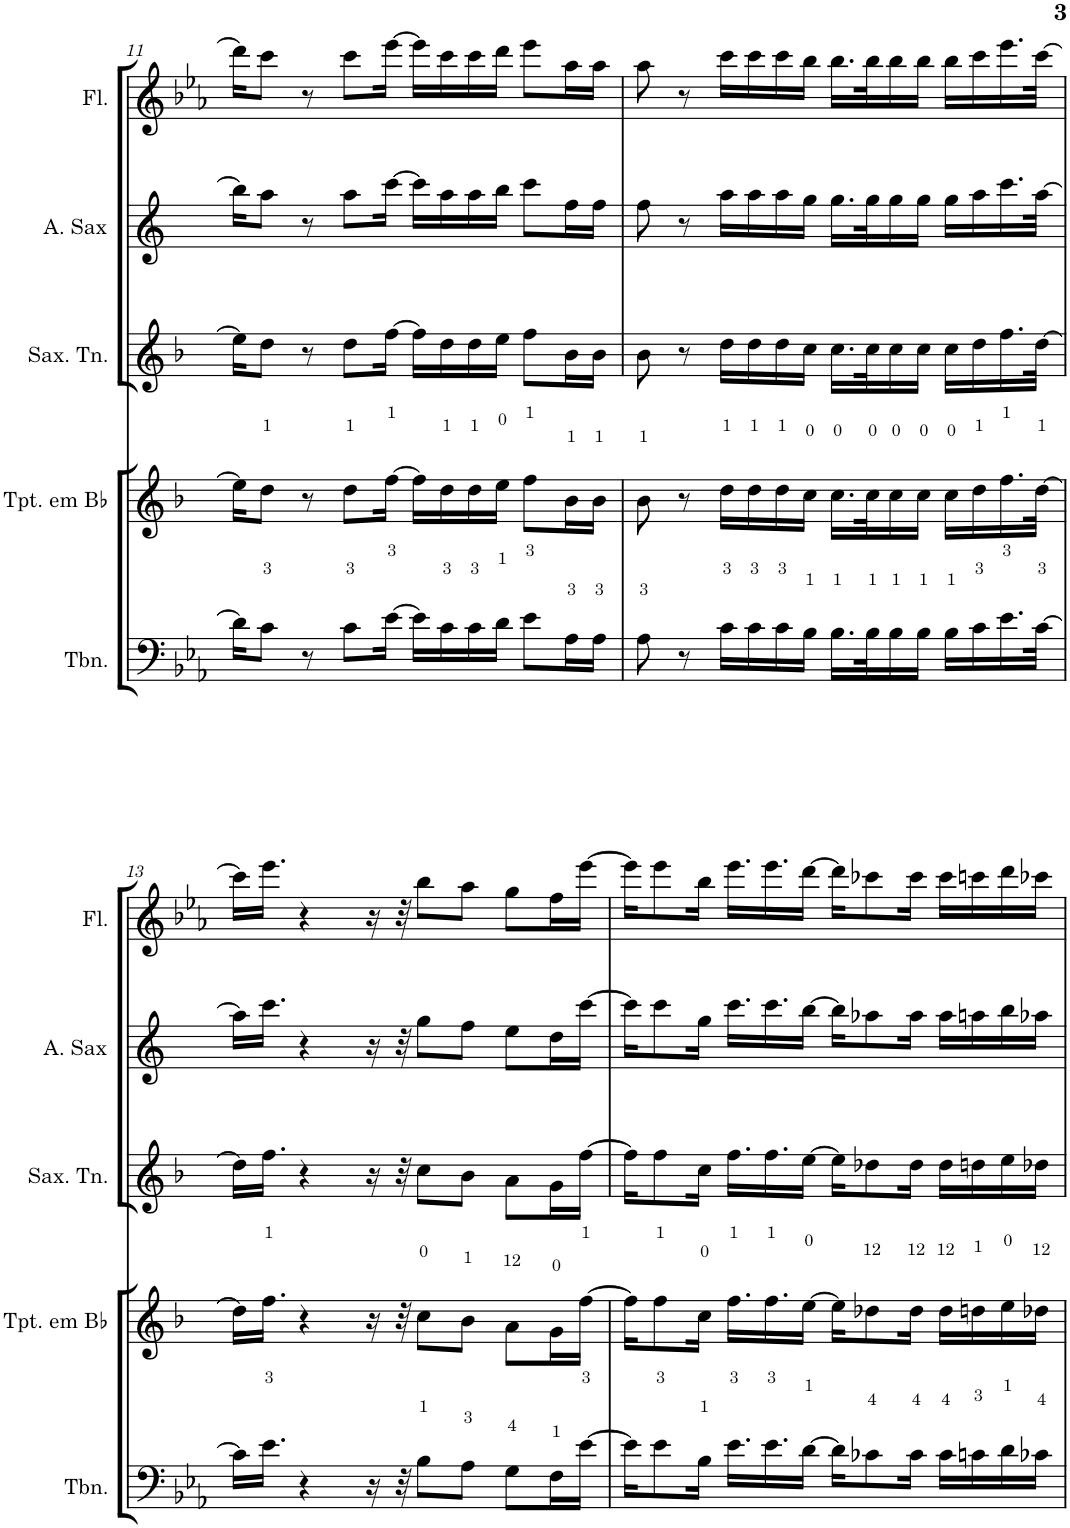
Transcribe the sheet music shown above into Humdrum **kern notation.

**kern	**kern	**kern	**kern	**kern
*part5	*part4	*part3	*part2	*part1
*staff5	*staff4	*staff3	*staff2	*staff1
*I"Trombone	*I"Trompete em Bb	*I"Saxofone Tenor	*I"Saxofone Alto	*I"Flauta Transversal
*I'Tbn.	*I'Tpt. em Bb	*I'Sax. Tn.	*	*I'Fl.
!!LO:PB:g=z
*clefF4	*clefG2	*clefG2	*clefG2	*clefG2
*	*Trd1c2	*Trd8c14	*Trd5c9	*
*k[b-e-a-]	*k[b-]	*k[b-]	*k[]	*k[b-e-a-]
*M4/4	*M4/4	*M4/4	*M4/4	*M4/4
=11	=11	=11	=11	=11
16d\KL]	16ee\KL]	16ee\KL]	16bb\KL]	16ddd\KL]
8c\J	8dd\J	8dd\J	8aa\J	8ccc\J
8r	8r	8r	8r	8r
8c\L	8dd\L	8dd\L	8aa\L	8ccc\L
[16e-\Jk	[16ff\Jk	[16ff\Jk	[16ccc\Jk	[16eee-\Jk
16e-\LL]	16ff\LL]	16ff\LL]	16ccc\LL]	16eee-\LL]
16c\	16dd\	16dd\	16aa\	16ccc\
16c\	16dd\	16dd\	16aa\	16ccc\
16d\JJ	16ee\JJ	16ee\JJ	16bb\JJ	16ddd\JJ
8e-\L	8ff\L	8ff\L	8ccc\L	8eee-\L
16A-\L	16b-\L	16b-\L	16ff\L	16aa-\L
16A-\JJ	16b-\JJ	16b-\JJ	16ff\JJ	16aa-\JJ
=12	=12	=12	=12	=12
8A-\	8b-\	8b-\	8ff\	8aa-\
8r	8r	8r	8r	8r
16c\LL	16dd\LL	16dd\LL	16aa\LL	16ccc\LL
16c\	16dd\	16dd\	16aa\	16ccc\
16c\	16dd\	16dd\	16aa\	16ccc\
16B-\JJ	16cc\JJ	16cc\JJ	16gg\JJ	16bb-\JJ
16.B-\LL	16.cc\LL	16.cc\LL	16.gg\LL	16.bb-\LL
32B-\K	32cc\K	32cc\K	32gg\K	32bb-\K
16B-\	16cc\	16cc\	16gg\	16bb-\
16B-\JJ	16cc\JJ	16cc\JJ	16gg\JJ	16bb-\JJ
16B-\LL	16cc\LL	16cc\LL	16gg\LL	16bb-\LL
16c\	16dd\	16dd\	16aa\	16ccc\
16.e-\	16.ff\	16.ff\	16.ccc\	16.eee-\
[32c\JJk	[32dd\JJk	[32dd\JJk	[32aa\JJk	[32ccc\JJk
!!LO:LB:g=z
=13	=13	=13	=13	=13
16c\LL]	16dd\LL]	16dd\LL]	16aa\LL]	16ccc\LL]
16.e-\JJ	16.ff\JJ	16.ff\JJ	16.ccc\JJ	16.eee-\JJ
4r	4r	4r	4r	4r
16r	16r	16r	16r	16r
32r	32r	32r	32r	32r
8B-\L	8cc\L	8cc\L	8gg\L	8bb-\L
8A-\J	8b-\J	8b-\J	8ff\J	8aa-\J
8G\L	8a\L	8a\L	8ee\L	8gg\L
16F\L	16g\L	16g\L	16dd\L	16ff\L
[16e-\JJ	[16ff\JJ	[16ff\JJ	[16ccc\JJ	[16eee-\JJ
=14	=14	=14	=14	=14
16e-\KL]	16ff\KL]	16ff\KL]	16ccc\KL]	16eee-\KL]
8e-\	8ff\	8ff\	8ccc\	8eee-\
16B-\Jk	16cc\Jk	16cc\Jk	16gg\Jk	16bb-\Jk
16.e-\LL	16.ff\LL	16.ff\LL	16.ccc\LL	16.eee-\LL
16.e-\	16.ff\	16.ff\	16.ccc\	16.eee-\
[16d\JJ	[16ee\JJ	[16ee\JJ	[16bb\JJ	[16ddd\JJ
16d\KL]	16ee\KL]	16ee\KL]	16bb\KL]	16ddd\KL]
8c-X\	8dd-X\	8dd-X\	8aa-X\	8ccc-X\
16c-\Jk	16dd-\Jk	16dd-\Jk	16aa-\Jk	16ccc-\Jk
16c-\LL	16dd-\LL	16dd-\LL	16aa-\LL	16ccc-\LL
16cn\	16ddn\	16ddn\	16aan\	16cccn\
16d\	16ee\	16ee\	16bb\	16ddd\
16c-X\JJ	16dd-X\JJ	16dd-X\JJ	16aa-X\JJ	16ccc-X\JJ
=	=	=	=	=
*-	*-	*-	*-	*-
